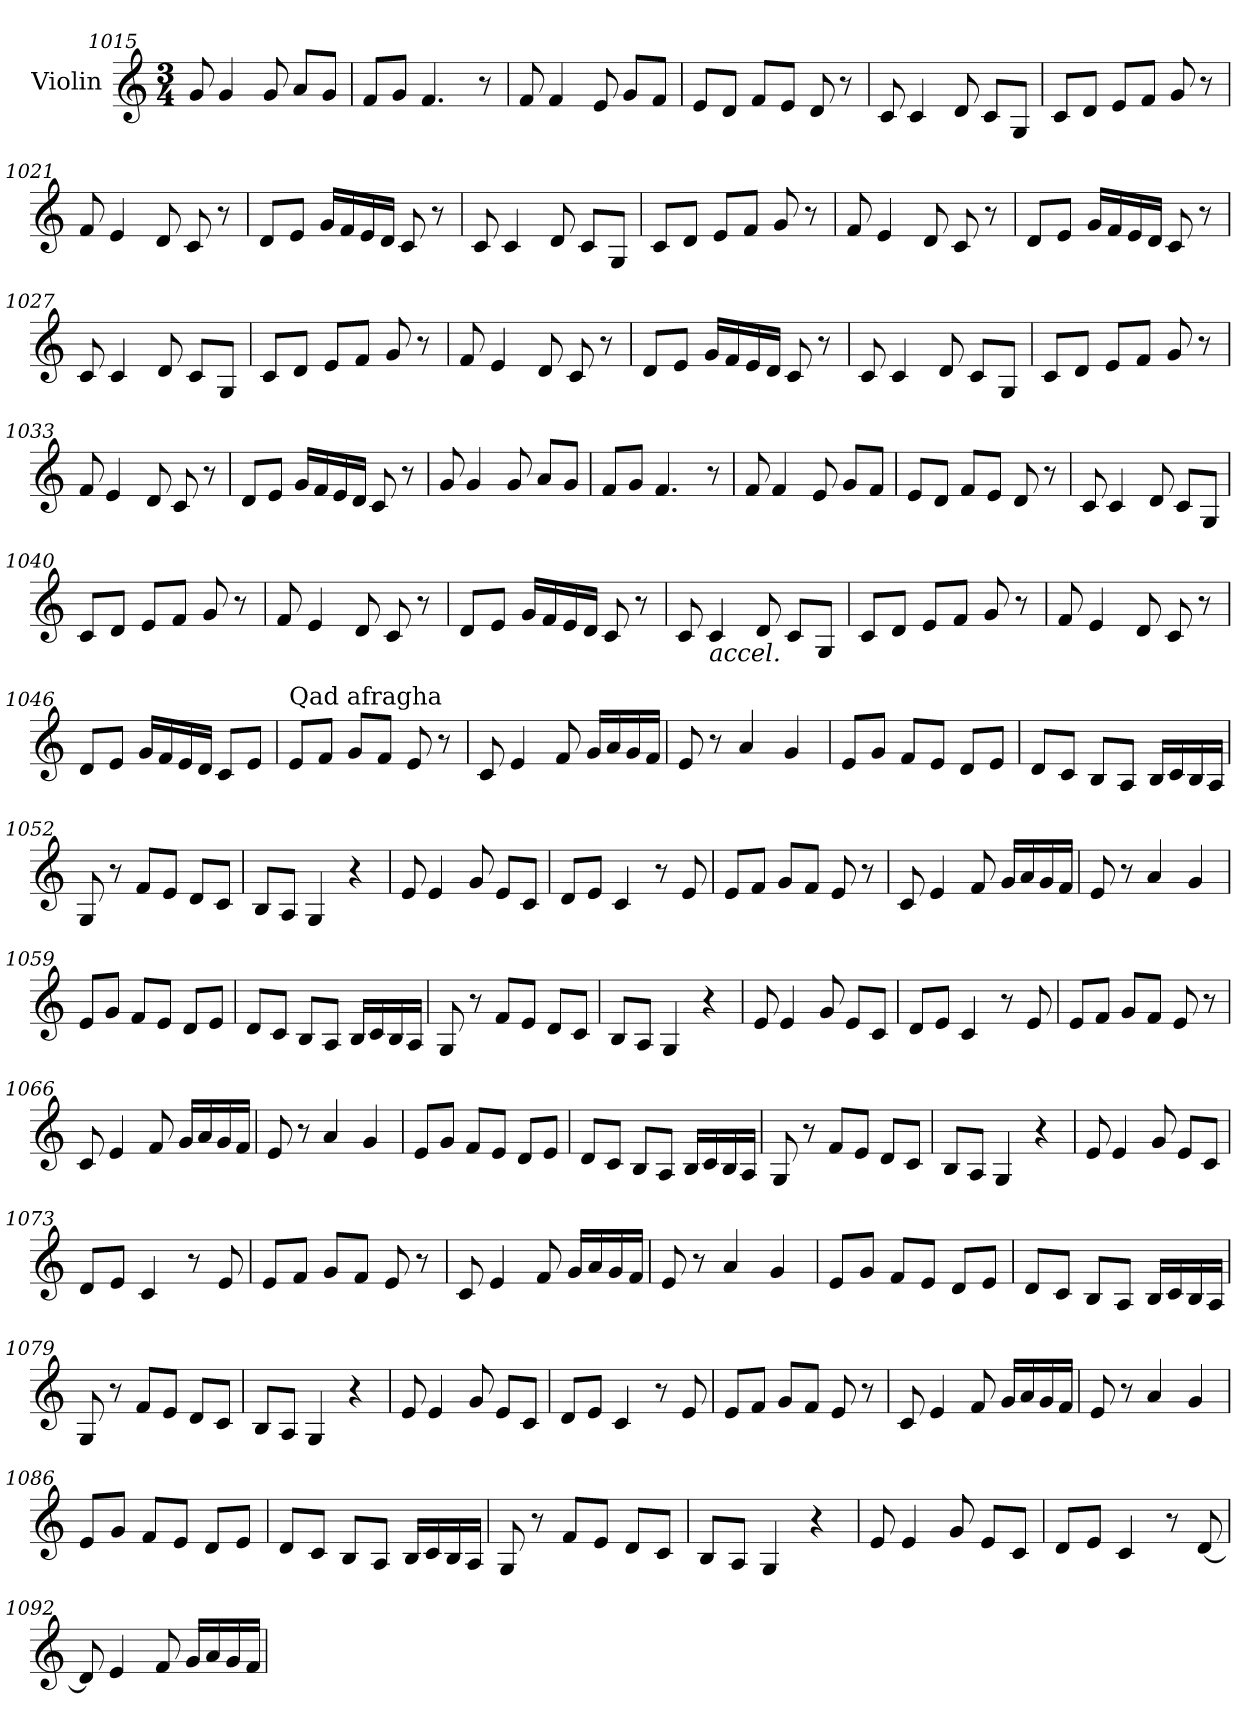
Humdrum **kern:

**kern
*part1
*staff1
*I"Violin
*clefG2
*k[]
*M3/4
=1015
8g/
4g/
8g/
8a/L
8g/J
=1016
8f/L
8g/J
4.f/
8r
!!LO:LB:g=z
=1017
8f/
4f/
8e/
8g/L
8f/J
!!LO:LB:g=z
=1018
8e/L
8d/J
8f/L
8e/J
8d/
8r
=1019
8c/
4c/
8d/
8c/L
8G/J
=1020
8c/L
8d/J
8e/L
8f/J
8g/
8r
=1021
8f/
4e/
8d/
8c/
8r
=1022
8d/L
8e/J
16g/LL
16f/
16e/
16d/JJ
8c/
8r
!!LO:LB:g=z
=1023
8c/
4c/
8d/
8c/L
8G/J
=1024
8c/L
8d/J
8e/L
8f/J
8g/
8r
=1025
8f/
4e/
8d/
8c/
8r
=1026
8d/L
8e/J
16g/LL
16f/
16e/
16d/JJ
8c/
8r
=1027
8c/
4c/
8d/
8c/L
8G/J
!!LO:PB:g=z
=1028
8c/L
8d/J
8e/L
8f/J
8g/
8r
=1029
8f/
4e/
8d/
8c/
8r
=1030
8d/L
8e/J
16g/LL
16f/
16e/
16d/JJ
8c/
8r
=1031
8c/
4c/
8d/
8c/L
8G/J
=1032
8c/L
8d/J
8e/L
8f/J
8g/
8r
!!LO:LB:g=z
=1033
8f/
4e/
8d/
8c/
8r
=1034
8d/L
8e/J
16g/LL
16f/
16e/
16d/JJ
8c/
8r
=1035
8g/
4g/
8g/
8a/L
8g/J
=1036
8f/L
8g/J
4.f/
8r
=1037
8f/
4f/
8e/
8g/L
8f/J
!!LO:LB:g=z
=1038
8e/L
8d/J
8f/L
8e/J
8d/
8r
=1039
8c/
4c/
8d/
8c/L
8G/J
=1040
8c/L
8d/J
8e/L
8f/J
8g/
8r
=1041
8f/
4e/
8d/
8c/
8r
=1042
8d/L
8e/J
16g/LL
16f/
16e/
16d/JJ
8c/
8r
!!LO:LB:g=z
=1043
8c/
!LO:TX:b:i:t=accel.
4c/
8d/
8c/L
8G/J
=1044
8c/L
8d/J
8e/L
8f/J
8g/
8r
=1045
8f/
4e/
8d/
8c/
8r
=1046
*MM120
8d/L
8e/J
16g/LL
16f/
16e/
16d/JJ
8c/L
8e/J
=1047
!LO:TX:a:t=Qad afragha
8e/L
8f/J
8g/L
8f/J
8e/
8r
!!LO:LB:g=z
=1048
8c/
4e/
8f/
16g/LL
16a/
16g/
16f/JJ
!!LO:LB:g=z
=1049
8e/
8r
4a/
4g/
=1050
8e/L
8g/J
8f/L
8e/J
8d/L
8e/J
=1051
8d/L
8c/J
8B/L
8A/J
16B/LL
16c/
16B/
16A/JJ
=1052
8G/
8r
8f/L
8e/J
8d/L
8c/J
=1053
8B/L
8A/J
4G/
4r
=1054
8e/
4e/
8g/
8e/L
8c/J
!!LO:LB:g=z
=1055
8d/L
8e/J
4c/
8r
8e/
=1056
8e/L
8f/J
8g/L
8f/J
8e/
8r
=1057
8c/
4e/
8f/
16g/LL
16a/
16g/
16f/JJ
=1058
8e/
8r
4a/
4g/
=1059
8e/L
8g/J
8f/L
8e/J
8d/L
8e/J
!!LO:LB:g=z
=1060
8d/L
8c/J
8B/L
8A/J
16B/LL
16c/
16B/
16A/JJ
=1061
8G/
8r
8f/L
8e/J
8d/L
8c/J
=1062
8B/L
8A/J
4G/
4r
=1063
8e/
4e/
8g/
8e/L
8c/J
=1064
8d/L
8e/J
4c/
8r
8e/
=1065
8e/L
8f/J
8g/L
8f/J
8e/
8r
!!LO:PB:g=z
=1066
8c/
4e/
8f/
16g/LL
16a/
16g/
16f/JJ
=1067
8e/
8r
4a/
4g/
=1068
8e/L
8g/J
8f/L
8e/J
8d/L
8e/J
=1069
8d/L
8c/J
8B/L
8A/J
16B/LL
16c/
16B/
16A/JJ
=1070
8G/
8r
8f/L
8e/J
8d/L
8c/J
!!LO:LB:g=z
=1071
8B/L
8A/J
4G/
4r
=1072
8e/
4e/
8g/
8e/L
8c/J
=1073
8d/L
8e/J
4c/
8r
8e/
=1074
8e/L
8f/J
8g/L
8f/J
8e/
8r
=1075
8c/
4e/
8f/
16g/LL
16a/
16g/
16f/JJ
=1076
8e/
8r
4a/
4g/
!!LO:LB:g=z
=1077
8e/L
8g/J
8f/L
8e/J
8d/L
8e/J
=1078
8d/L
8c/J
8B/L
8A/J
16B/LL
16c/
16B/
16A/JJ
=1079
8G/
8r
8f/L
8e/J
8d/L
8c/J
=1080
8B/L
8A/J
4G/
4r
=1081
8e/
4e/
8g/
8e/L
8c/J
=1082
8d/L
8e/J
4c/
8r
8e/
!!LO:LB:g=z
=1083
8e/L
8f/J
8g/L
8f/J
8e/
8r
=1084
8c/
4e/
8f/
16g/LL
16a/
16g/
16f/JJ
=1085
8e/
8r
4a/
4g/
=1086
8e/L
8g/J
8f/L
8e/J
8d/L
8e/J
=1087
8d/L
8c/J
8B/L
8A/J
16B/LL
16c/
16B/
16A/JJ
!!LO:LB:g=z
=1088
8G/
8r
8f/L
8e/J
8d/L
8c/J
=1089
8B/L
8A/J
4G/
4r
=1090
8e/
4e/
8g/
8e/L
8c/J
=1091
8d/L
8e/J
4c/
8r
[8d/
=1092
8d/]
4e/
8f/
16g/LL
16a/
16g/
16f/JJ
=
*-
